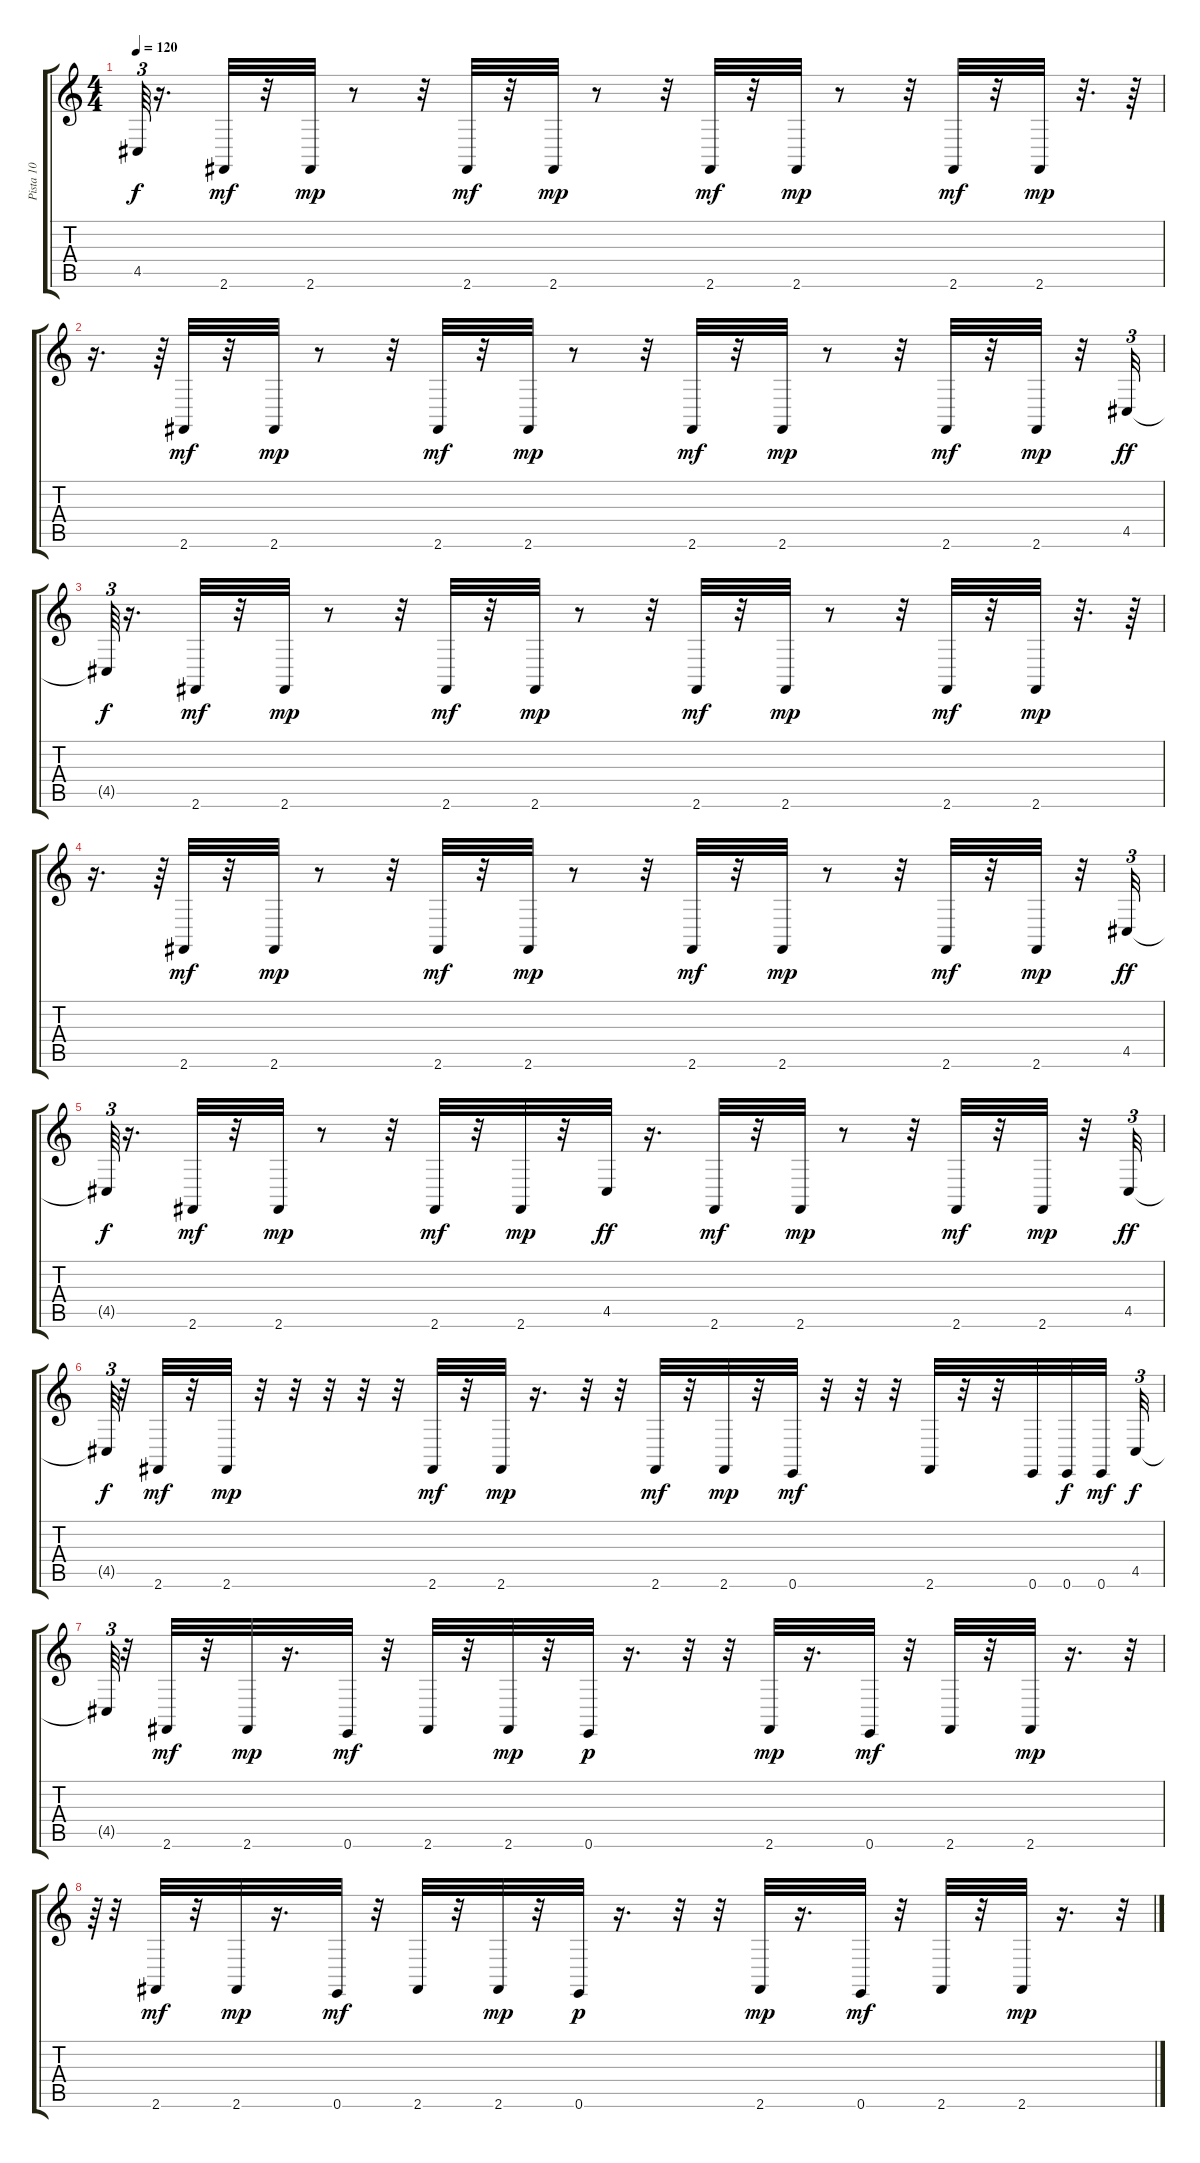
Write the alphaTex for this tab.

\track ("Pista 10" "Pista 10") {instrument drawbarorgan}
\staff {score tabs}
\tuning (E4 B3 G3 D3 A2 E2) {hide}
\ts (4 4)
\tempo 120
\clef g2
\ks c
4.5{t}.64{tu (3 2) dy f} r.16{d} 2.6.32{dy mf} r.32 2.6.32{dy mp} r.8 r.32 2.6.32{dy mf} r.32 2.6.32{dy mp} r.8 r.32 2.6.32{dy mf} r.32 2.6.32{dy mp} r.8 r.32 2.6.32{dy mf} r.32 2.6.32{dy mp} r.32{d} r.64 |
r.16{d} r.64{tu (3 2)} 2.6.32{dy mf} r.32 2.6.32{dy mp} r.8 r.32 2.6.32{dy mf} r.32 2.6.32{dy mp} r.8 r.32 2.6.32{dy mf} r.32 2.6.32{dy mp} r.8 r.32 2.6.32{dy mf} r.32 2.6.32{dy mp} r.32 4.5.32{tu (3 2) dy ff} |
4.5{t}.64{tu (3 2) dy f} r.16{d} 2.6.32{dy mf} r.32 2.6.32{dy mp} r.8 r.32 2.6.32{dy mf} r.32 2.6.32{dy mp} r.8 r.32 2.6.32{dy mf} r.32 2.6.32{dy mp} r.8 r.32 2.6.32{dy mf} r.32 2.6.32{dy mp} r.32{d} r.64 |
r.16{d} r.64{tu (3 2)} 2.6.32{dy mf} r.32 2.6.32{dy mp} r.8 r.32 2.6.32{dy mf} r.32 2.6.32{dy mp} r.8 r.32 2.6.32{dy mf} r.32 2.6.32{dy mp} r.8 r.32 2.6.32{dy mf} r.32 2.6.32{dy mp} r.32 4.5.32{tu (3 2) dy ff} |
4.5{t}.64{tu (3 2) dy f} r.16{d} 2.6.32{dy mf} r.32 2.6.32{dy mp} r.8 r.32 2.6.32{dy mf} r.32 2.6.32{dy mp} r.32 4.5.32{dy ff} r.16{d} 2.6.32{dy mf} r.32 2.6.32{dy mp} r.8 r.32 2.6.32{dy mf} r.32 2.6.32{dy mp} r.32 4.5.32{tu (3 2) dy ff} |
4.5{t}.64{tu (3 2) dy f} r.32 2.6.32{dy mf} r.32 2.6.32{dy mp} r.32 r.32 r.32 r.32 r.32 2.6.32{dy mf} r.32 2.6.32{dy mp} r.16{d} r.32 r.32 2.6.32{dy mf} r.32 2.6.32{dy mp} r.32 0.6.32{dy mf} r.32 r.32 r.32 2.6.32 r.32 r.32 0.6.32 0.6.32{dy f} 0.6.32{dy mf} 4.5.32{tu (3 2) dy f} |
4.5{t}.64{tu (3 2)} r.32 2.6.32{dy mf} r.32 2.6.32{dy mp} r.16{d} 0.6.32{dy mf} r.32 2.6.32 r.32 2.6.32{dy mp} r.32 0.6.32{dy p} r.16{d} r.32 r.32 2.6.32{dy mp} r.16{d} 0.6.32{dy mf} r.32 2.6.32 r.32 2.6.32{dy mp} r.16{d} r.32{tu (3 2)} |
r.64{tu (3 2)} r.32 2.6.32{dy mf} r.32 2.6.32{dy mp} r.16{d} 0.6.32{dy mf} r.32 2.6.32 r.32 2.6.32{dy mp} r.32 0.6.32{dy p} r.16{d} r.32 r.32 2.6.32{dy mp} r.16{d} 0.6.32{dy mf} r.32 2.6.32 r.32 2.6.32{dy mp} r.16{d} r.32{tu (3 2)}
